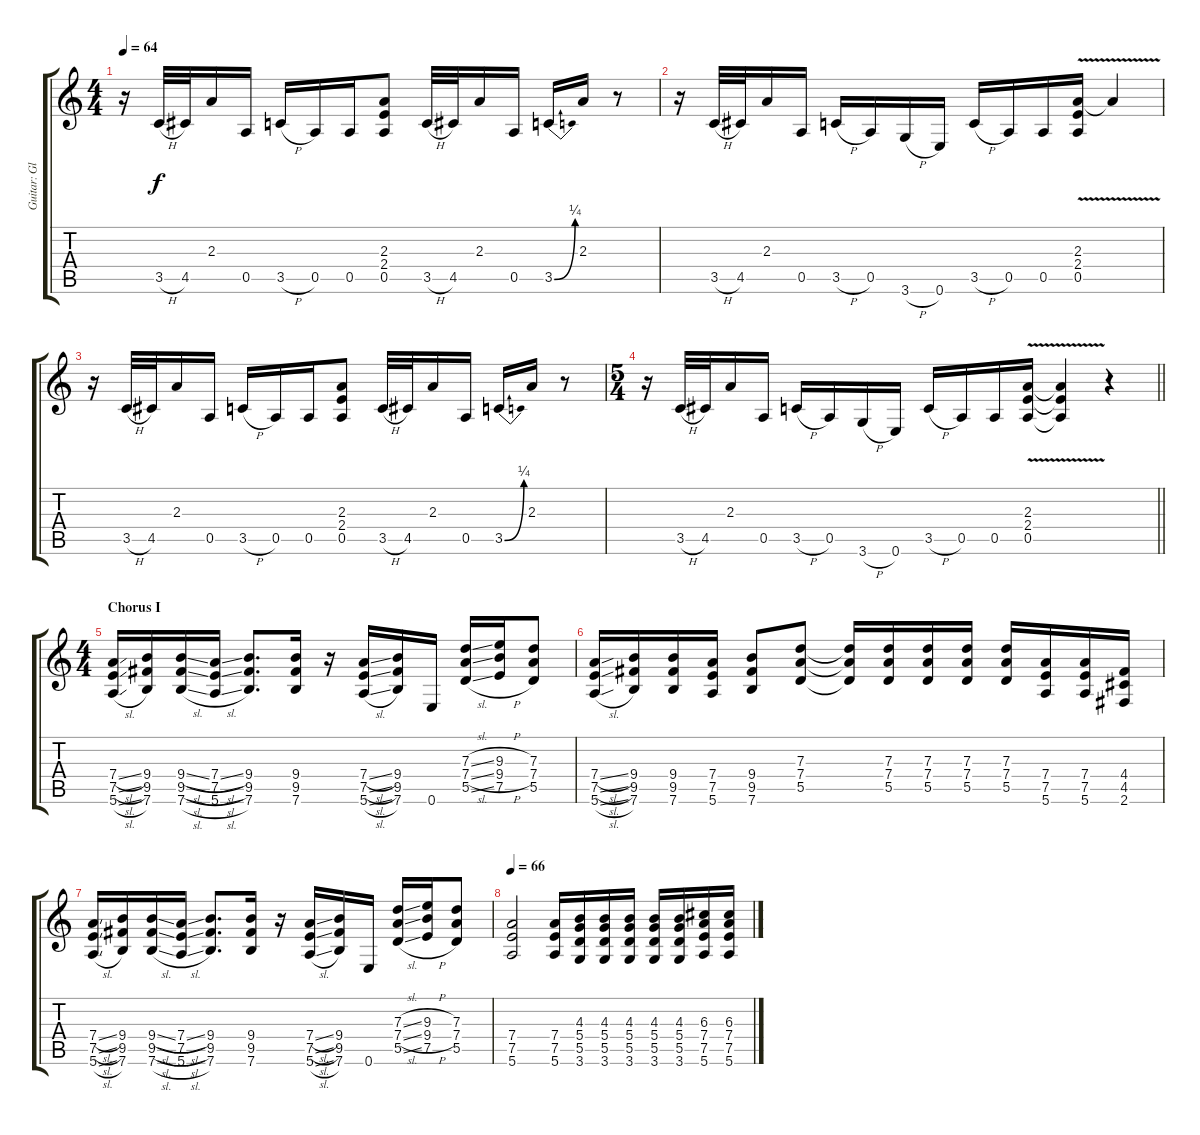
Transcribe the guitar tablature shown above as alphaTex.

\track ("Guitar: Glenn" "Guitar: Gl") {instrument overdrivenguitar}
\staff {score tabs}
\tuning (E4 B3 G3 D3 A2 E2) {hide}
\ts (4 4)
\tempo 64
\clef g2
\ks c
r.16{dy f} 3.5{h}.32 4.5.32 2.3.16 0.5.16 3.5{h}.16 0.5.16 0.5.16 (2.3 2.4 0.5).8 3.5{h}.32 4.5.32 2.3.16 0.5.16 3.5{be (bend 0 0 60 1)}.16 2.3.16 r.8 |
r.16 3.5{h}.32 4.5.32 2.3.16 0.5.16 3.5{h}.16 0.5.16 3.6{h}.16 0.6.16 3.5{h}.16 0.5.16 0.5.16 (2.3{v} 2.4 0.5).16 2.3{t}.4 |
r.16 3.5{h}.32 4.5.32 2.3.16 0.5.16 3.5{h}.16 0.5.16 0.5.16 (2.3 2.4 0.5).8 3.5{h}.32 4.5.32 2.3.16 0.5.16 3.5{be (bend 0 0 60 1)}.16 2.3.16 r.8 |
\ts (5 4)
\barLineRight lightlight
r.16 3.5{h}.32 4.5.32 2.3.16 0.5.16 3.5{h}.16 0.5.16 3.6{h}.16 0.6.16 3.5{h}.16 0.5.16 0.5.16 (2.3{v} 2.4 0.5).16 (2.3{t} 2.4{t} 0.5{t}).4 r.4 |
\ts (4 4)
\section ("" "Chorus I")
(7.4{sl} 7.5{sl} 5.6{sl}).16 (9.4 9.5 7.6).16 (9.4{sl} 9.5{sl} 7.6{sl}).16 (7.4{sl} 7.5{sl} 5.6{sl}).16 (9.4 9.5 7.6).8{d} (9.4 9.5 7.6).16 r.16 (7.4{sl} 7.5{sl} 5.6{sl}).16 (9.4 9.5 7.6).16 0.6.16 (7.3{sl} 7.4{sl} 5.5{sl}).16 (9.3{h} 9.4{h} 7.5{h}).16 (7.3 7.4 5.5).8 |
(7.4{sl} 7.5{sl} 5.6{sl}).16 (9.4 9.5 7.6).16 (9.4 9.5 7.6).16 (7.4 7.5 5.6).16 (9.4 9.5 7.6).8 (7.3 7.4 5.5).8 (7.3{t} 7.4{t} 5.5{t}).16 (7.3 7.4 5.5).16 (7.3 7.4 5.5).16 (7.3 7.4 5.5).16 (7.3 7.4 5.5).16 (7.4 7.5 5.6).16 (7.4 7.5 5.6).16 (4.4 4.5 2.6).16 |
(7.4{sl} 7.5{sl} 5.6{sl}).16 (9.4 9.5 7.6).16 (9.4{sl} 9.5{sl} 7.6{sl}).16 (7.4{sl} 7.5{sl} 5.6{sl}).16 (9.4 9.5 7.6).8{d} (9.4 9.5 7.6).16 r.16 (7.4{sl} 7.5{sl} 5.6{sl}).16 (9.4 9.5 7.6).16 0.6.16 (7.3{sl} 7.4{sl} 5.5{sl}).16 (9.3{h} 9.4{h} 7.5{h}).16 (7.3 7.4 5.5).8 |
\tempo 66
(7.4 7.5 5.6).2 (7.4 7.5 5.6).16 (4.3 5.4 5.5 3.6).16 (4.3 5.4 5.5 3.6).16 (4.3 5.4 5.5 3.6).16 (4.3 5.4 5.5 3.6).16 (4.3 5.4 5.5 3.6).16 (6.3 7.4 7.5 5.6).16 (6.3 7.4 7.5 5.6).16
